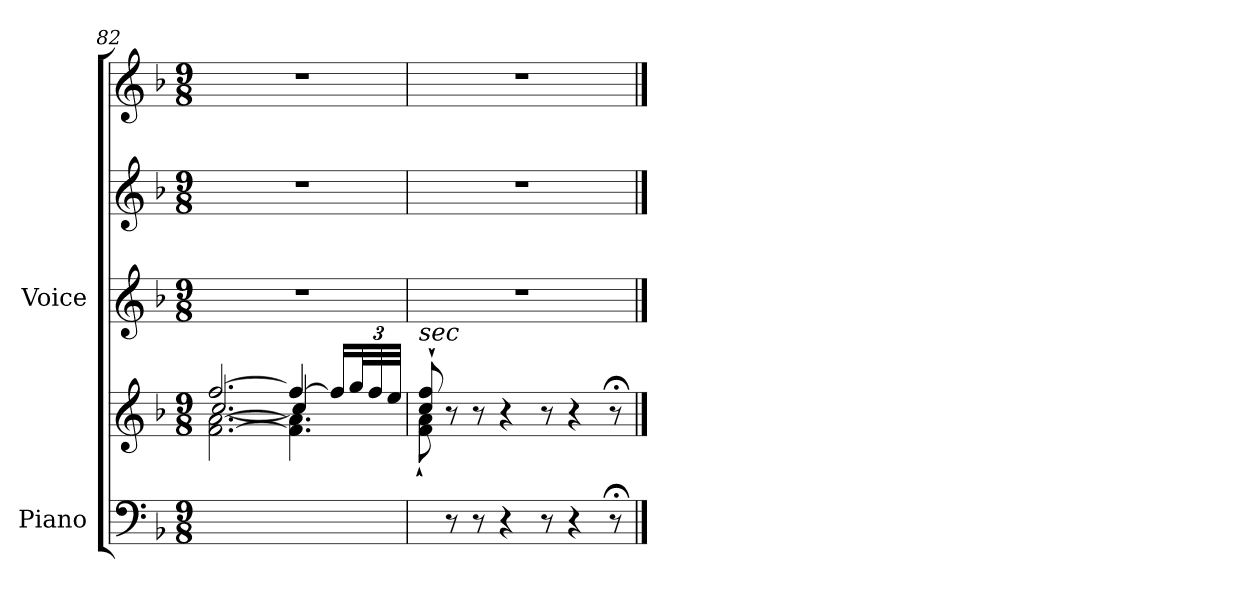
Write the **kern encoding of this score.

**kern	**kern	**kern	**kern	**kern
*part2	*part2	*part1	*part1	*part1
*staff5	*staff4	*staff3	*staff2	*staff1
*I"Piano	*	*I"Voice	*	*
*I'Pno	*	*	*	*
*clefF4	*clefG2	*clefG2	*clefG2	*clefG2
*k[b-]	*k[b-]	*k[b-]	*k[b-]	*k[b-]
*M9/8	*M9/8	*M9/8	*M9/8	*M9/8
=82	=82	=82	=82	=82
*	*^	*	*	*
*	*	*^	*	*	*
1ryy	[>2.ff/	[>2.cc/	[2.f\ [<2.a\	8%9r	8%9r	8%9r
.	4ff/_	4cc/]	4.f\] 4.a\]	.	.	.
8ryy	16ff/LL]	8ryy	.	.	.	.
*	*Xbrackettup	*	*	*	*	*
.	48gg/L	.	.	.	.	.
.	48ff/	.	.	.	.	.
.	48ee/JJJ	.	.	.	.	.
*	*	*v	*v	*	*	*
=83	=83	=83	=83	=83	=83
!	!LO:TX:a:i:t=sec	!	!	!	!
8ryy	8cc/`> 8ff/`>	8f\`< 8a\`<	8%9r	8%9r	8%9r
8r	8r	1ryy	.	.	.
8r	8r	.	.	.	.
4r	4r	.	.	.	.
8r	8r	.	.	.	.
4r	4r	.	.	.	.
8r;<	8r;<	.	.	.	.
*	*v	*v	*	*	*
==	==	==	==	==
*-	*-	*-	*-	*-
